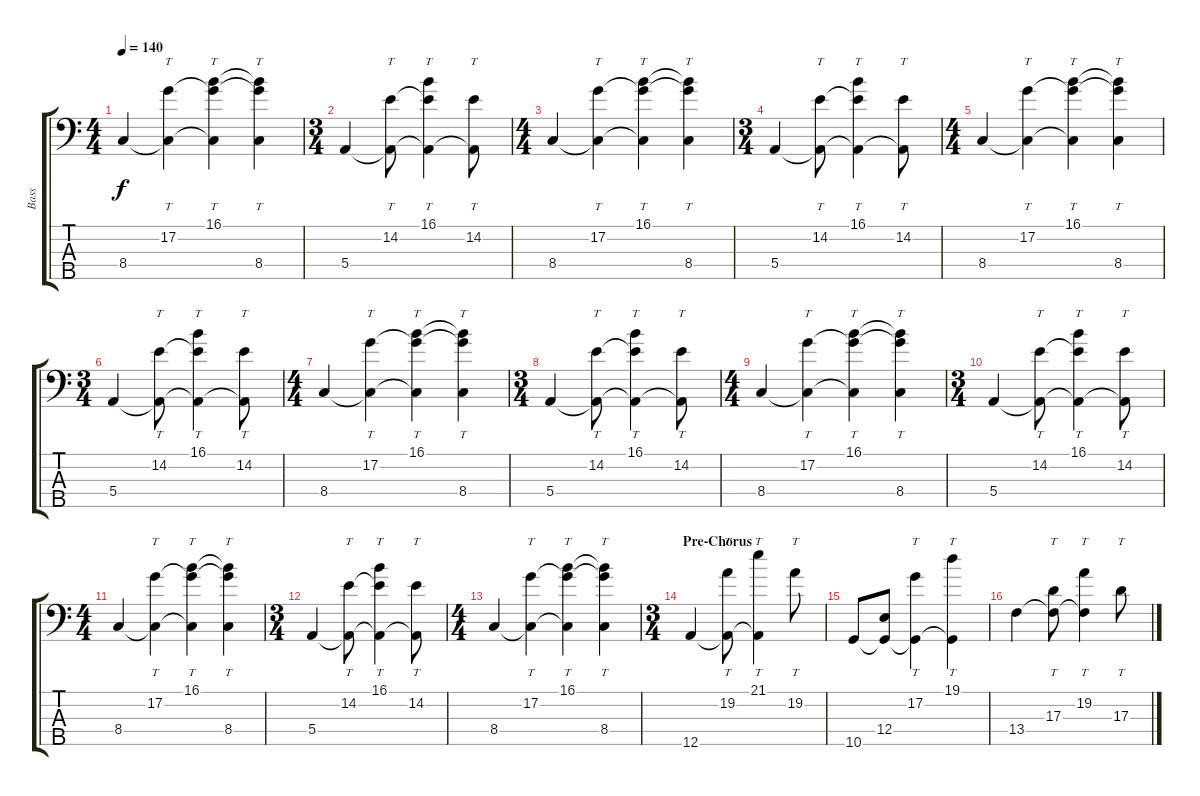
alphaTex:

\track ("Bass" "Bass") {instrument electricbassfinger}
\staff {score tabs}
\tuning (G2 D2 A1 E1 A0) {hide}
\ts (4 4)
\tempo 140
\clef f4
\ks c
8.4.4{dy f} (17.2 8.4{t}).4{tt} (16.1 17.2{t} 8.4{t}).4{tt} (16.1{t} 17.2{t} 8.4).4{tt} |
\ts (3 4)
5.4.4 (14.2 5.4{t}).8{tt} (16.1 14.2{t} 5.4{t}).4{tt} (14.2 5.4{t}).8{tt} |
\ts (4 4)
8.4.4 (17.2 8.4{t}).4{tt} (16.1 17.2{t} 8.4{t}).4{tt} (16.1{t} 17.2{t} 8.4).4{tt} |
\ts (3 4)
5.4.4 (14.2 5.4{t}).8{tt} (16.1 14.2{t} 5.4{t}).4{tt} (14.2 5.4{t}).8{tt} |
\ts (4 4)
8.4.4 (17.2 8.4{t}).4{tt} (16.1 17.2{t} 8.4{t}).4{tt} (16.1{t} 17.2{t} 8.4).4{tt} |
\ts (3 4)
5.4.4 (14.2 5.4{t}).8{tt} (16.1 14.2{t} 5.4{t}).4{tt} (14.2 5.4{t}).8{tt} |
\ts (4 4)
8.4.4 (17.2 8.4{t}).4{tt} (16.1 17.2{t} 8.4{t}).4{tt} (16.1{t} 17.2{t} 8.4).4{tt} |
\ts (3 4)
5.4.4 (14.2 5.4{t}).8{tt} (16.1 14.2{t} 5.4{t}).4{tt} (14.2 5.4{t}).8{tt} |
\ts (4 4)
8.4.4 (17.2 8.4{t}).4{tt} (16.1 17.2{t} 8.4{t}).4{tt} (16.1{t} 17.2{t} 8.4).4{tt} |
\ts (3 4)
5.4.4 (14.2 5.4{t}).8{tt} (16.1 14.2{t} 5.4{t}).4{tt} (14.2 5.4{t}).8{tt} |
\ts (4 4)
8.4.4 (17.2 8.4{t}).4{tt} (16.1 17.2{t} 8.4{t}).4{tt} (16.1{t} 17.2{t} 8.4).4{tt} |
\ts (3 4)
5.4.4 (14.2 5.4{t}).8{tt} (16.1 14.2{t} 5.4{t}).4{tt} (14.2 5.4{t}).8{tt} |
\ts (4 4)
8.4.4 (17.2 8.4{t}).4{tt} (16.1 17.2{t} 8.4{t}).4{tt} (16.1{t} 17.2{t} 8.4).4{tt} |
\ts (3 4)
\section ("" "Pre-Chorus")
12.5.4 (19.2 12.5{t}).8{tt} (21.1 12.5{t}).4{tt} 19.2.8{tt} |
10.5.8 (12.4 10.5{t}).8 (17.2 10.5{t}).4{tt} (19.1 10.5{t}).4{tt} |
13.4.4 (17.3 13.4{t}).8{tt} (19.2 13.4{t}).4{tt} 17.3.8{tt}
